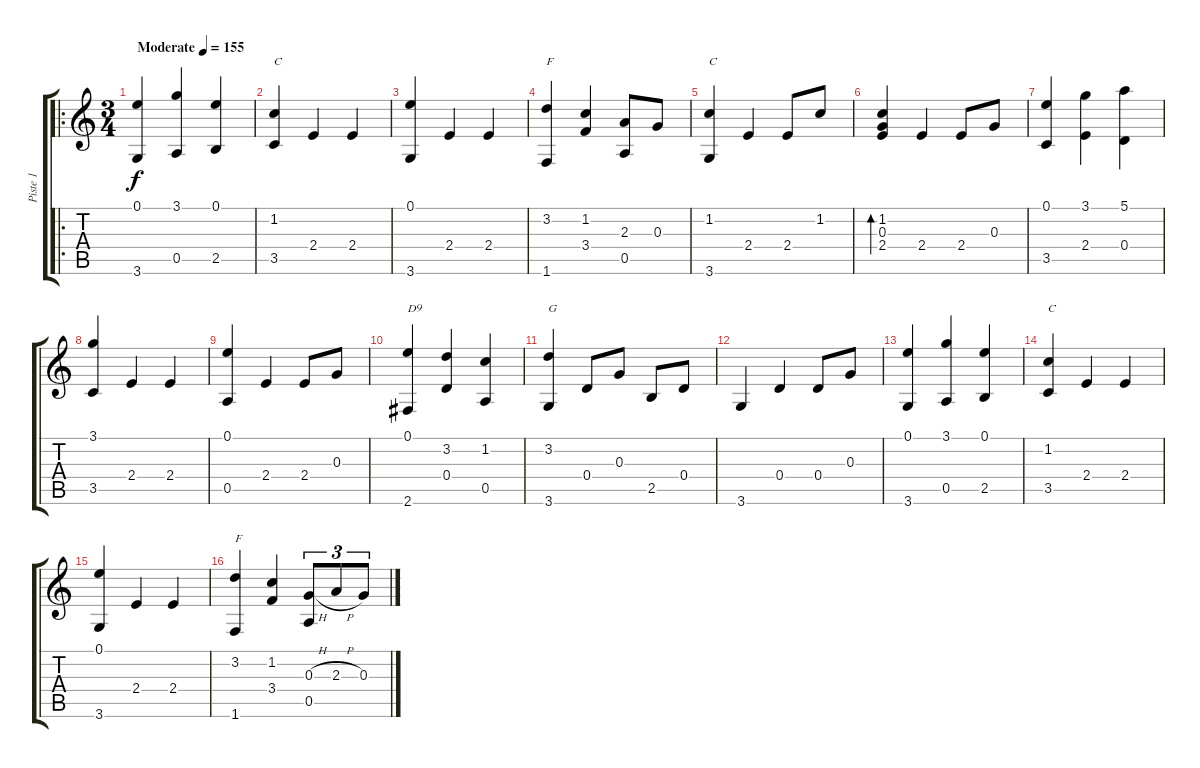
\track ("Piste 1" "Piste 1") {instrument acousticguitarsteel}
\staff {score tabs}
\tuning (E4 B3 G3 D3 A2 E2) {hide}
\ro
\ts (3 4)
\tempo (155 "Moderate")
\clef g2
\ks c
(0.1 3.6).4{dy f instrument acousticguitarsteel} (3.1 0.5).4 (0.1 2.5).4 |
(1.2 3.5).4{txt "C"} 2.4.4 2.4.4 |
(0.1 3.6).4 2.4.4 2.4.4 |
(3.2 1.6).4{txt "F"} (1.2 3.4).4 (2.3 0.5).8 0.3.8 |
(1.2 3.6).4{txt "C"} 2.4.4 2.4.8 1.2.8 |
(1.2 0.3 2.4).4{bd 60} 2.4.4 2.4.8 0.3.8 |
(0.1 3.5).4 (3.1 2.4).4 (5.1 0.4).4 |
(3.1 3.5).4 2.4.4 2.4.4 |
(0.1 0.5).4 2.4.4 2.4.8 0.3.8 |
(0.1 2.6).4{txt "D9"} (3.2 0.4).4 (1.2 0.5).4 |
(3.2 3.6).4{txt "G"} 0.4.8 0.3.8 2.5.8 0.4.8 |
3.6.4 0.4.4 0.4.8 0.3.8 |
(0.1 3.6).4 (3.1 0.5).4 (0.1 2.5).4 |
(1.2 3.5).4{txt "C"} 2.4.4 2.4.4 |
(0.1 3.6).4 2.4.4 2.4.4 |
(3.2 1.6).4{txt "F"} (1.2 3.4).4 (0.3{h} 0.5).8{tu (3 2)} 2.3{h}.8{tu (3 2)} 0.3.8{tu (3 2)}
